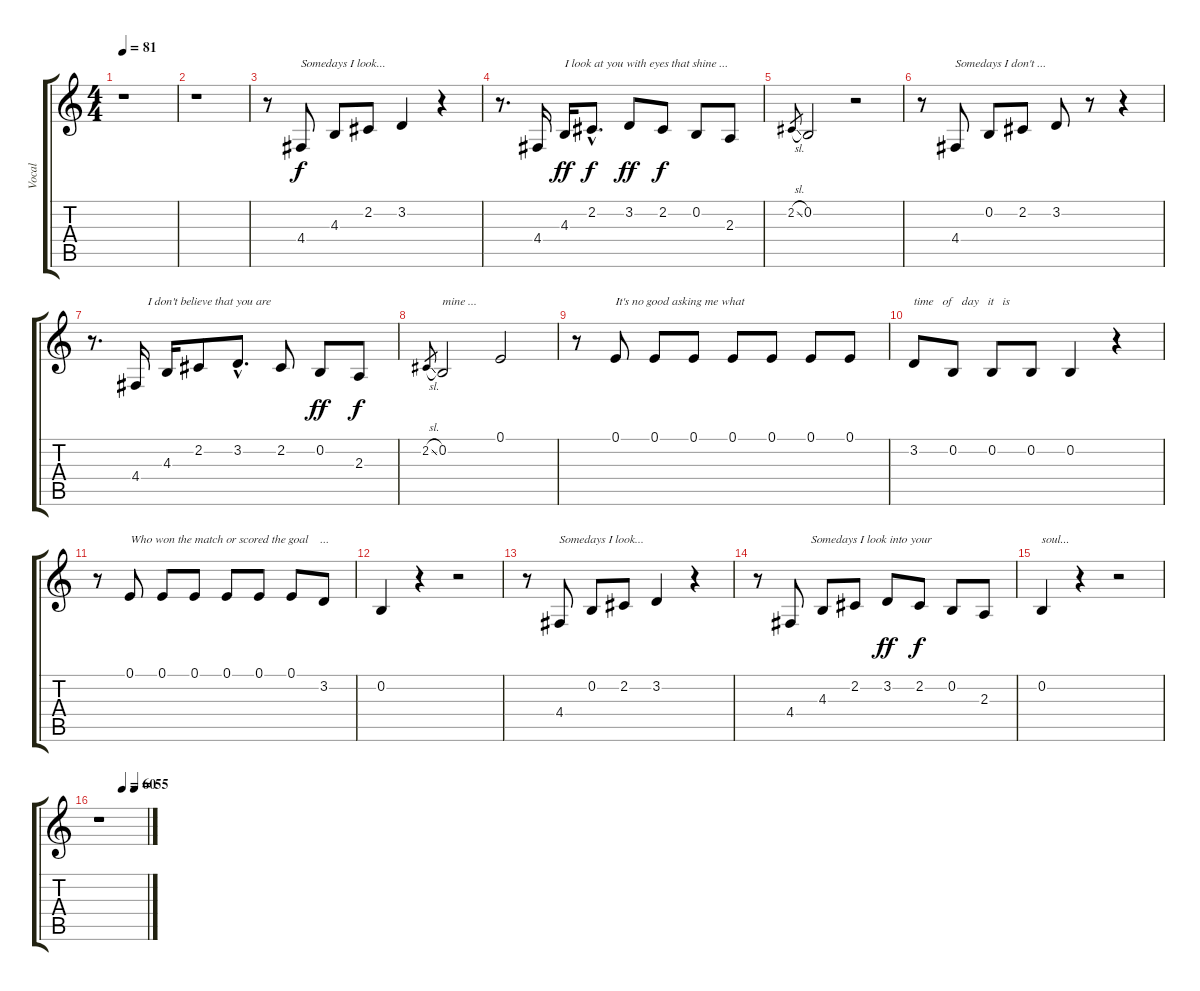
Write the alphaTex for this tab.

\track ("Vocal" "Vocal") {instrument voiceoohs}
\staff {score tabs}
\tuning (E4 B3 G3 D3 A2 E2) {hide}
\ts (4 4)
\section ("" "")
\tempo 81
\clef g2
\ks c
r.1{dy f instrument voiceoohs} |
r.1 |
r.8 4.4.8{txt "Somedays I look..."} 4.3.8 2.2.8 3.2.4 r.4 |
r.8{d} 4.4.16 4.3.16{txt "I look at you with eyes that shine ..." dy ff} 2.2{hac}.8{d dy f} 3.2.8{dy ff} 2.2.8{dy f} 0.2.8 2.3.8 |
2.2{sl}.8{gr} 0.2.2 r.2 |
r.8 4.4.8{txt "Somedays I don't ..."} 0.2.8 2.2.8 3.2.8 r.8 r.4 |
r.8{d} 4.4.16{txt "    I don't believe that you are "} 4.3.16 2.2.8 3.2{hac}.8{d} 2.2.8 0.2.8{dy ff} 2.3.8{dy f} |
2.2{sl}.8{gr} 0.2.2{txt "mine ..."} 0.1.2 |
r.8 0.1.8{txt "It's no good asking me what"} 0.1.8 0.1.8 0.1.8 0.1.8 0.1.8 0.1.8 |
3.2.8{txt "time   of   day   it   is"} 0.2.8 0.2.8 0.2.8 0.2.4 r.4 |
r.8 0.1.8{txt "Who won the match or scored the goal    ..."} 0.1.8 0.1.8 0.1.8 0.1.8 0.1.8 3.2.8 |
0.2.4 r.4 r.2 |
r.8 4.4.8{txt "Somedays I look..."} 0.2.8 2.2.8 3.2.4 r.4 |
r.8 4.4.8{txt "       Somedays I look into your"} 4.3.8 2.2.8 3.2.8{dy ff} 2.2.8{dy f} 0.2.8 2.3.8 |
0.2.4{txt "soul..."} r.4 r.2 |
\tempo (60 0.5)
\tempo (55 0.75)
r.1
